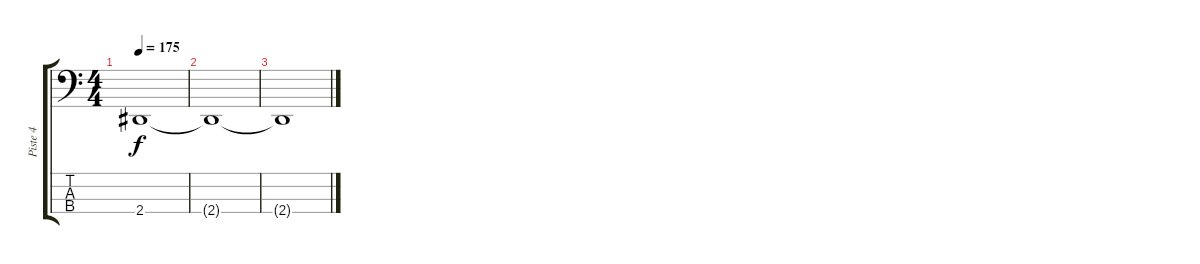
\track ("Piste 4" "Piste 4") {instrument electricbasspick}
\staff {score tabs}
\tuning (Gb2 Db2 Ab1 Db1) {hide}
\ts (4 4)
\tempo 175
\clef f4
\ks c
2.4{t}.1{dy f} |
2.4{t}.1 |
2.4{t}.1
